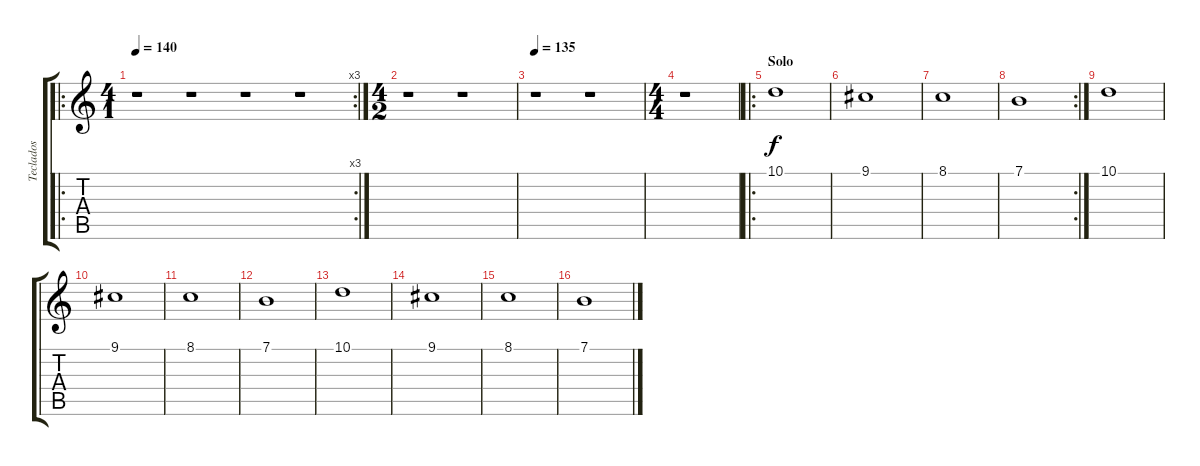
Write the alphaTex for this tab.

\track ("Teclados" "Teclados") {instrument stringensemble1}
\staff {score tabs}
\tuning (E4 B3 G3 D3 A2 E2) {hide}
\ro
\rc 3
\ts (4 1)
\tempo 140
\tempo 135
\tempo 140
\clef g2
\ks c
r.1{dy f instrument stringensemble1} r.1 r.1 r.1 |
\ts (4 2)
r.1 r.1 |
\tempo 135
r.1 r.1 |
\ts (4 4)
r.1 |
\ro
\section ("" "Solo")
10.1.1 |
9.1.1 |
8.1.1 |
\rc 2
7.1.1 |
10.1.1 |
9.1.1 |
8.1.1 |
7.1.1 |
10.1.1 |
9.1.1 |
8.1.1 |
7.1.1
